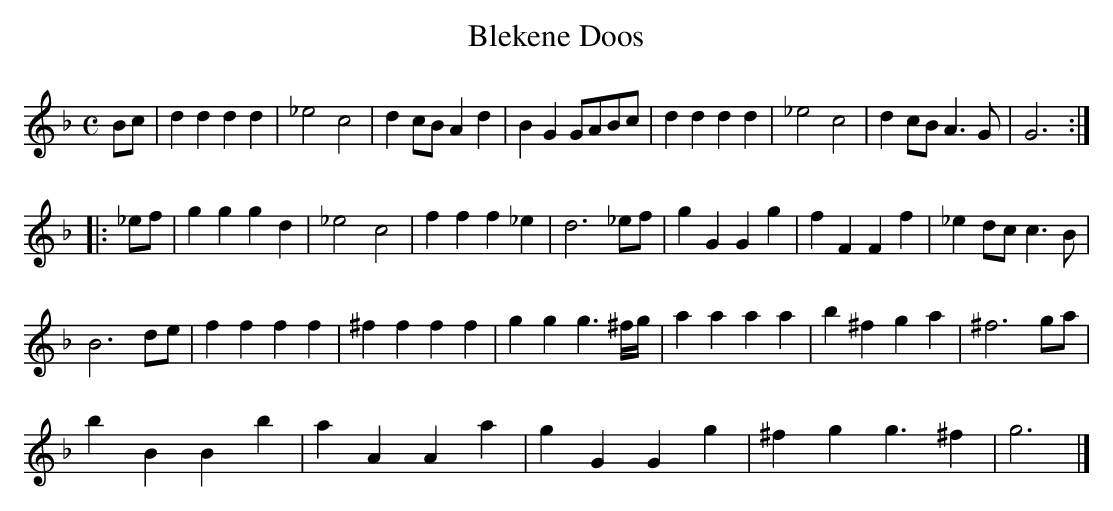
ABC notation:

X:1
T:Blekene Doos
M:C
K:Gdor
Bc|d2d2d2d2|_e4c4|d2cBA2d2|B2G2GABc|d2d2d2d2|_e4c4|d2cBA3G|G6:|
|:_ef|g2g2g2d2|_e4c4|f2f2f2_e2|d6_ef|g2G2G2g2|f2F2F2f2|_e2dcc3B|
B6de|f2f2f2f2|^f2f2f2f2|g2g2g3^f/g/|a2a2a2a2|b2^f2g2a2|^f6ga|
b2B2B2b2|a2A2A2a2|g2G2G2g2|^f2g2g3^f2|g6|]
